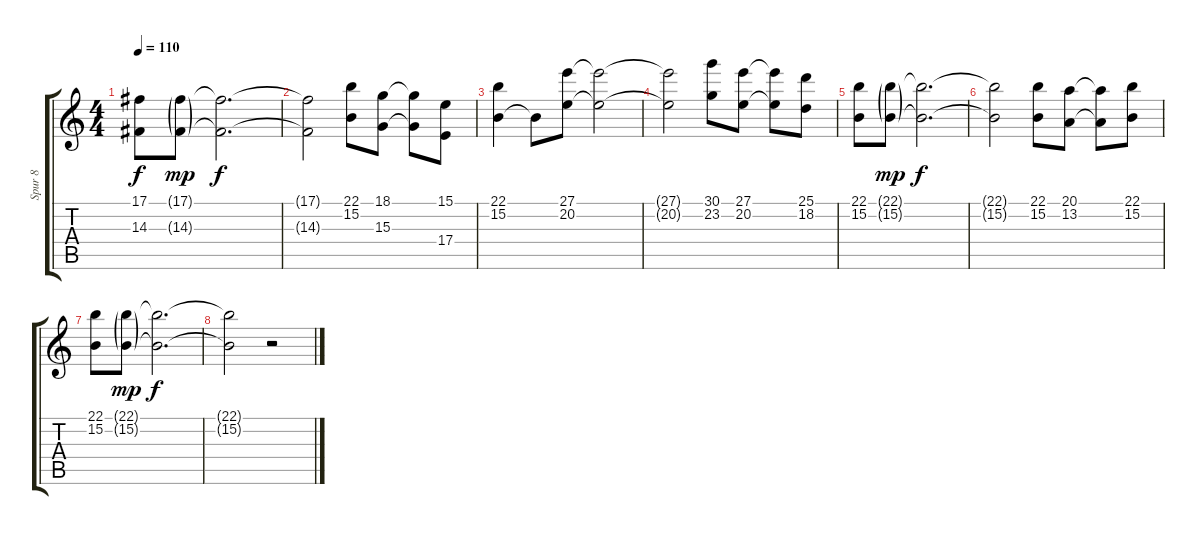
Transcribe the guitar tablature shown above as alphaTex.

\track ("Spur 8" "Spur 8") {instrument acousticgrandpiano}
\staff {score tabs}
\tuning (Db4 Ab3 E3 B2 Gb2 Db2) {hide}
\ts (4 4)
\tempo 110
\clef g2
\ks c
(17.1 14.3).8{dy f} (17.1{g} 14.3{g}).8{dy mp} (17.1{t} 14.3{t}).2{d dy f} |
(17.1{t} 14.3{t}).2 (22.1 15.2).8 (18.1 15.3).8 (18.1{t} 15.3{t}).8 (15.1 17.4).8 |
(22.1 15.2).4 15.2{t}.8 (27.1 20.2).8 (27.1{t} 20.2{t}).2 |
(27.1{t} 20.2{t}).2 (30.1 23.2).8 (27.1 20.2).8 (27.1{t} 20.2{t}).8 (25.1 18.2).8 |
(22.1 15.2).8 (22.1{g} 15.2{g}).8{dy mp} (22.1{t} 15.2{t}).2{d dy f} |
(22.1{t} 15.2{t}).2 (22.1 15.2).8 (20.1 13.2).8 (20.1{t} 13.2{t}).8 (22.1 15.2).8 |
(22.1 15.2).8 (22.1{g} 15.2{g}).8{dy mp} (22.1{t} 15.2{t}).2{d dy f} |
(22.1{t} 15.2{t}).2 r.2
